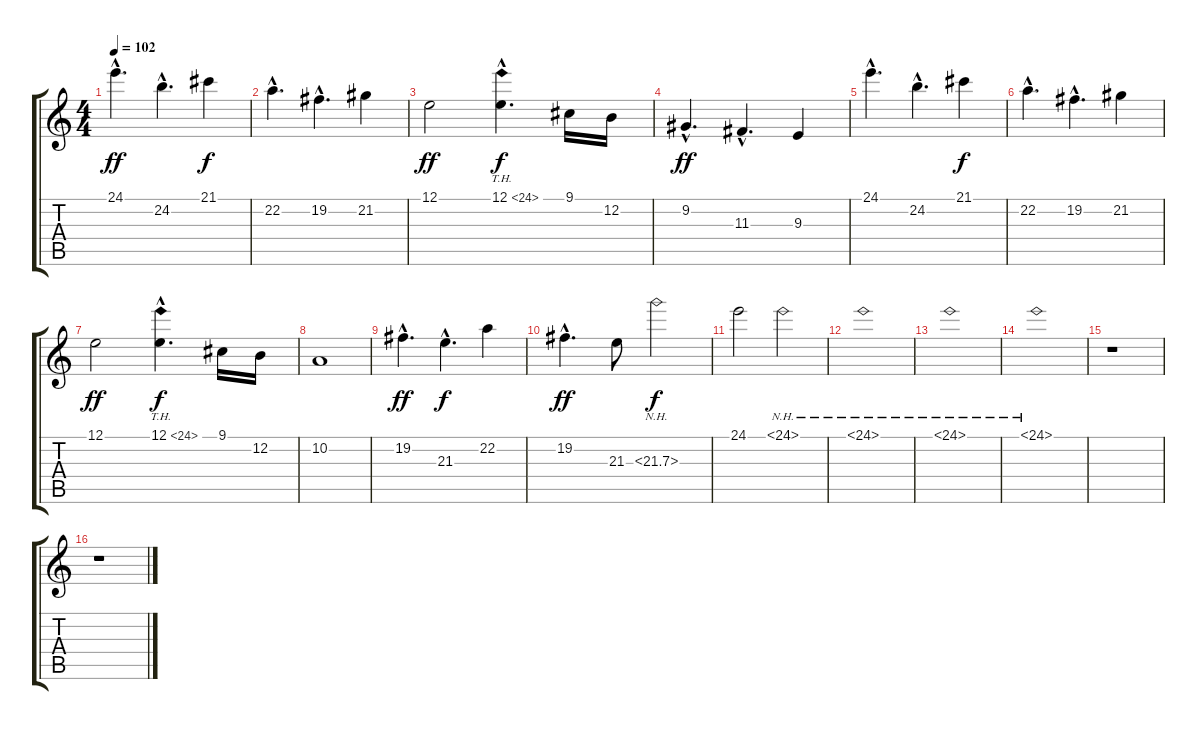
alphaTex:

\track "" {instrument flute}
\staff {score tabs}
\tuning (E4 B3 G3 D3 A2 E2) {hide}
\ts (4 4)
\tempo 102
\clef g2
\ks c
24.1{hac}.4{d dy ff instrument flute} 24.2{hac}.4{d} 21.1.4{dy f} |
22.2{hac}.4{d} 19.2{hac}.4{d} 21.2.4 |
12.1.2{dy ff} 12.1{th 12 hac}.4{d dy f} 9.1.16 12.2.16 |
9.2{hac}.4{d dy ff} 11.3{hac}.4{d} 9.3.4 |
24.1{hac}.4{d} 24.2{hac}.4{d} 21.1.4{dy f} |
22.2{hac}.4{d} 19.2{hac}.4{d} 21.2.4 |
12.1.2{dy ff} 12.1{th 12 hac}.4{d dy f} 9.1.16 12.2.16 |
10.2.1 |
19.2{hac}.4{d dy ff} 21.3{hac}.4{d dy f} 22.2.4 |
19.2{hac}.4{d dy ff} 21.3.8 21.3{nh}.2{dy f} |
24.1.2 24.1{nh}.2 |
24.1{nh}.1 |
24.1{nh}.1 |
24.1{nh}.1 |
r.1 |
r.1
